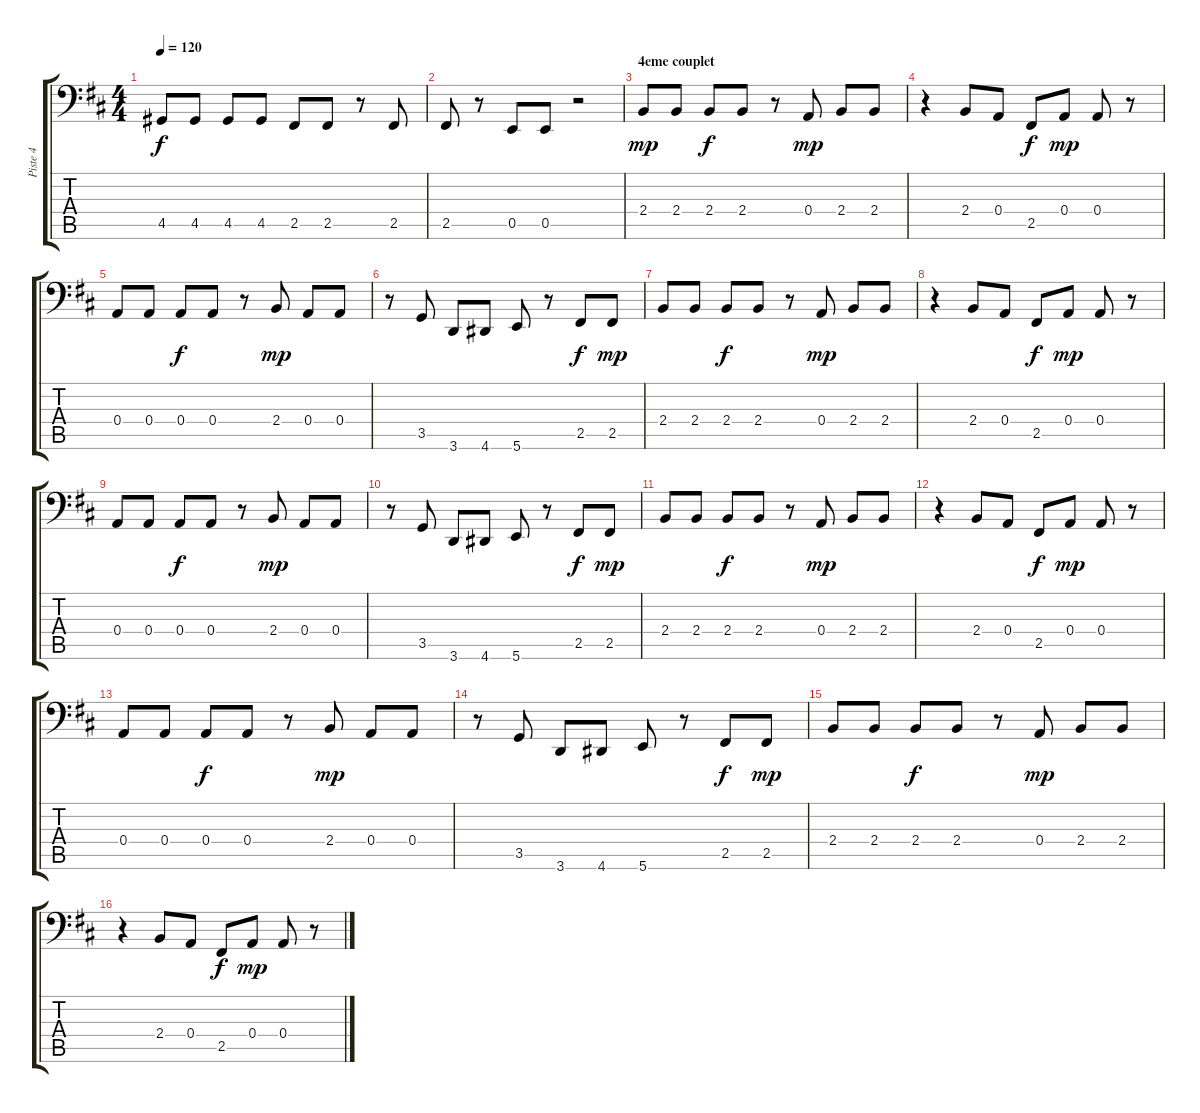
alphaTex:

\track ("Piste 4" "Piste 4") {instrument electricbassfinger}
\staff {score tabs}
\tuning (C3 G2 D2 A1 E1 B0) {hide}
\ts (4 4)
\tempo 120
\clef f4
\ks d
4.5.8{dy f} 4.5.8 4.5.8 4.5.8 2.5.8 2.5.8 r.8 2.5.8 |
2.5.8 r.8 0.5.8 0.5.8 r.2 |
\section ("" "4eme couplet")
2.4.8{dy mp} 2.4.8 2.4.8{dy f} 2.4.8 r.8 0.4.8{dy mp} 2.4.8 2.4.8 |
r.4 2.4.8 0.4.8 2.5.8{dy f} 0.4.8{dy mp} 0.4.8 r.8 |
0.4.8 0.4.8 0.4.8{dy f} 0.4.8 r.8 2.4.8{dy mp} 0.4.8 0.4.8 |
r.8 3.5.8 3.6.8 4.6.8 5.6.8 r.8 2.5.8{dy f} 2.5.8{dy mp} |
2.4.8 2.4.8 2.4.8{dy f} 2.4.8 r.8 0.4.8{dy mp} 2.4.8 2.4.8 |
r.4 2.4.8 0.4.8 2.5.8{dy f} 0.4.8{dy mp} 0.4.8 r.8 |
0.4.8 0.4.8 0.4.8{dy f} 0.4.8 r.8 2.4.8{dy mp} 0.4.8 0.4.8 |
r.8 3.5.8 3.6.8 4.6.8 5.6.8 r.8 2.5.8{dy f} 2.5.8{dy mp} |
2.4.8 2.4.8 2.4.8{dy f} 2.4.8 r.8 0.4.8{dy mp} 2.4.8 2.4.8 |
r.4 2.4.8 0.4.8 2.5.8{dy f} 0.4.8{dy mp} 0.4.8 r.8 |
0.4.8 0.4.8 0.4.8{dy f} 0.4.8 r.8 2.4.8{dy mp} 0.4.8 0.4.8 |
r.8 3.5.8 3.6.8 4.6.8 5.6.8 r.8 2.5.8{dy f} 2.5.8{dy mp} |
2.4.8 2.4.8 2.4.8{dy f} 2.4.8 r.8 0.4.8{dy mp} 2.4.8 2.4.8 |
r.4 2.4.8 0.4.8 2.5.8{dy f} 0.4.8{dy mp} 0.4.8 r.8
